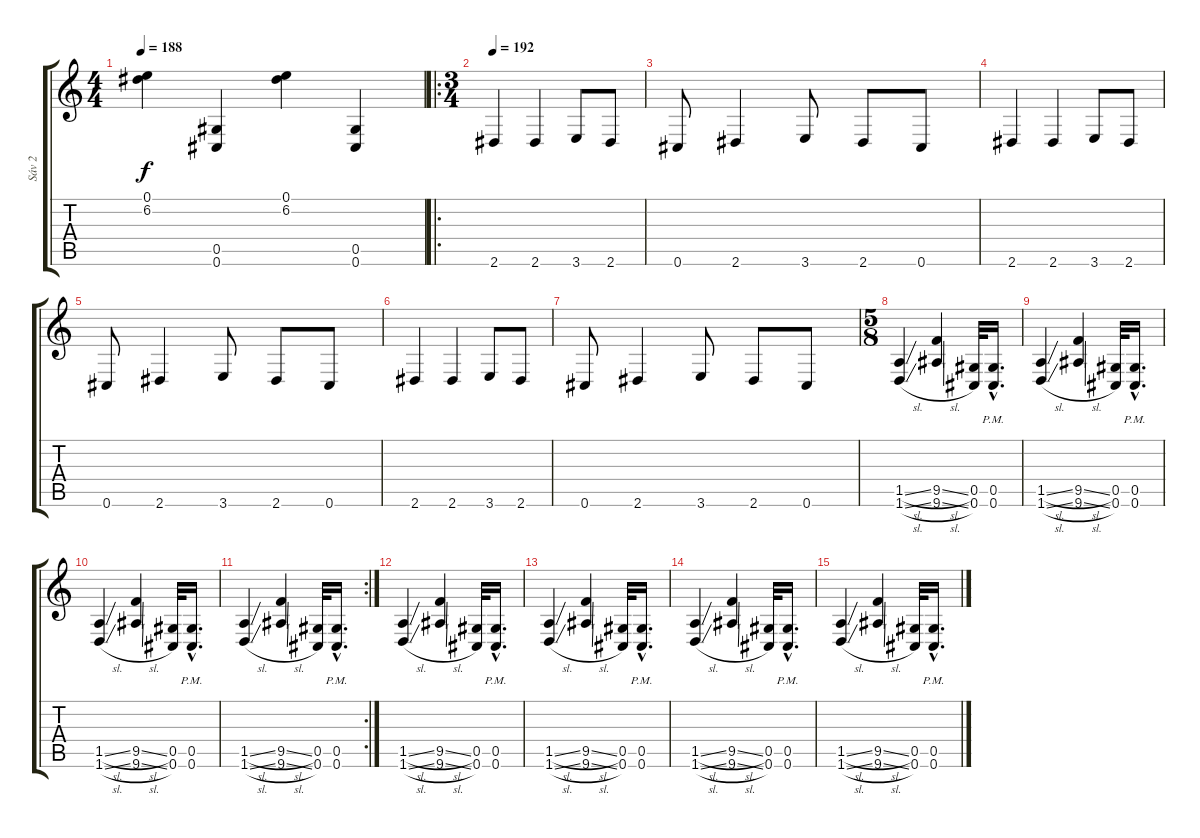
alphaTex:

\track ("Sáv 2" "Sáv 2") {instrument distortionguitar}
\staff {score tabs}
\tuning (Eb4 Bb3 Gb3 Db3 Ab2 Db2) {hide}
\ts (4 4)
\tempo 188
\clef g2
\ks c
(0.1 6.2).4{dy f} (0.5 0.6).4 (0.1 6.2).4 (0.5 0.6).4 |
\ro
\ts (3 4)
\tempo 192
2.6.4 2.6.4 3.6.8 2.6.8 |
0.6.8 2.6.4 3.6.8 2.6.8 0.6.8 |
2.6.4 2.6.4 3.6.8 2.6.8 |
0.6.8 2.6.4 3.6.8 2.6.8 0.6.8 |
2.6.4 2.6.4 3.6.8 2.6.8 |
0.6.8 2.6.4 3.6.8 2.6.8 0.6.8 |
\ts (5 8)
(1.5{sl} 1.6{sl}).4 (9.5{sl} 9.6{sl}).4 (0.5 0.6).32 (0.5{hac pm} 0.6{hac pm}).16{d} |
(1.5{sl} 1.6{sl}).4 (9.5{sl} 9.6{sl}).4 (0.5 0.6).32 (0.5{hac pm} 0.6{hac pm}).16{d} |
(1.5{sl} 1.6{sl}).4 (9.5{sl} 9.6{sl}).4 (0.5 0.6).32 (0.5{hac pm} 0.6{hac pm}).16{d} |
\rc 2
(1.5{sl} 1.6{sl}).4 (9.5{sl} 9.6{sl}).4 (0.5 0.6).32 (0.5{hac pm} 0.6{hac pm}).16{d} |
(1.5{sl} 1.6{sl}).4 (9.5{sl} 9.6{sl}).4 (0.5 0.6).32 (0.5{hac pm} 0.6{hac pm}).16{d} |
(1.5{sl} 1.6{sl}).4 (9.5{sl} 9.6{sl}).4 (0.5 0.6).32 (0.5{hac pm} 0.6{hac pm}).16{d} |
(1.5{sl} 1.6{sl}).4 (9.5{sl} 9.6{sl}).4 (0.5 0.6).32 (0.5{hac pm} 0.6{hac pm}).16{d} |
(1.5{sl} 1.6{sl}).4 (9.5{sl} 9.6{sl}).4 (0.5 0.6).32 (0.5{hac pm} 0.6{hac pm}).16{d}
